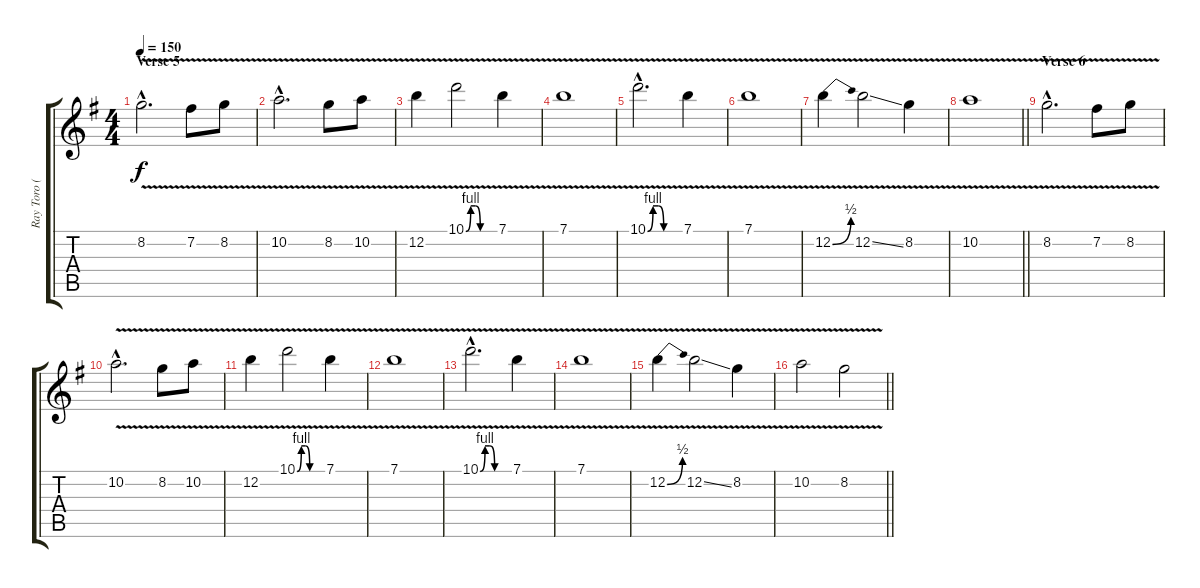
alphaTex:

\track ("Ray Toro (lead guitar)" "Ray Toro (") {instrument electricguitarmuted}
\staff {score tabs}
\tuning (E4 B3 G3 D3 A2 E2) {hide}
\ts (4 4)
\section ("" "Verse 5")
\tempo 150
\clef g2
\ks eminor
8.2{v hac}.2{d dy f} 7.2{v}.8 8.2{v}.8 |
10.2{v hac}.2{d} 8.2{v}.8 10.2{v}.8 |
12.2{v}.4 10.1{be (custom 0 0 10 4 20 4 30 0 60 0) v}.2 7.1{v}.4 |
7.1{v}.1 |
10.1{be (custom 0 0 10 4 20 4 30 0 60 0) v hac}.2{d} 7.1{v}.4 |
7.1{v}.1 |
12.2{be (bend 0 0 60 2) v}.4 12.2{v ss}.2 8.2{v}.4 |
\barLineRight lightlight
10.2{v}.1 |
\section ("" "Verse 6")
8.2{v hac}.2{d} 7.2{v}.8 8.2{v}.8 |
10.2{v hac}.2{d} 8.2{v}.8 10.2{v}.8 |
12.2{v}.4 10.1{be (custom 0 0 10 4 20 4 30 0 60 0) v}.2 7.1{v}.4 |
7.1{v}.1 |
10.1{be (custom 0 0 10 4 20 4 30 0 60 0) v hac}.2{d} 7.1{v}.4 |
7.1{v}.1 |
12.2{be (bend 0 0 60 2) v}.4 12.2{v ss}.2 8.2{v}.4 |
\barLineRight lightlight
10.2{v}.2 8.2{v}.2
